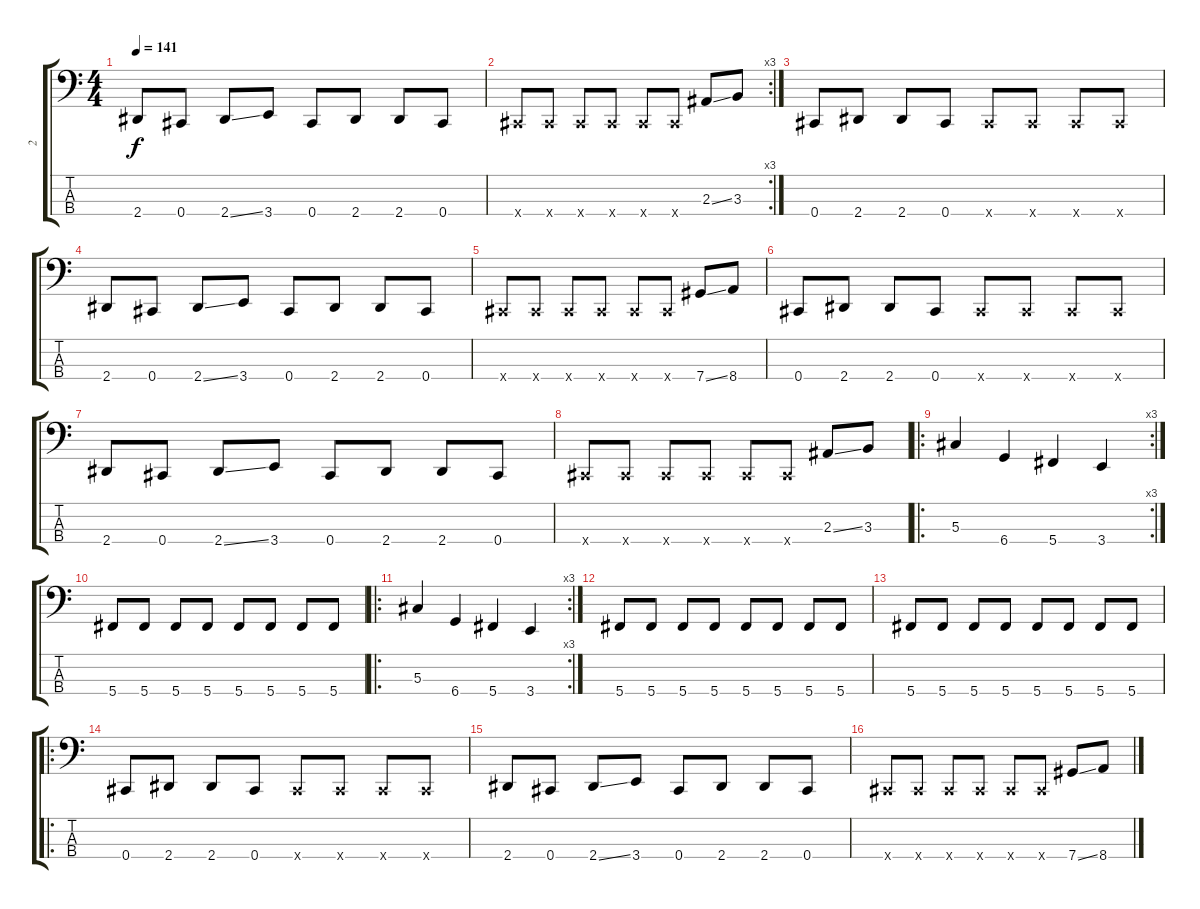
\track ("2" "2") {instrument electricbasspick}
\staff {score tabs}
\tuning (Gb2 Db2 Ab1 Db1) {hide}
\ts (4 4)
\tempo 141
\clef f4
\ks c
2.4.8{dy f} 0.4.8 2.4{ss}.8 3.4.8 0.4.8 2.4.8 2.4.8 0.4.8 |
\rc 3
0.4{x}.8 0.4{x}.8 0.4{x}.8 0.4{x}.8 0.4{x}.8 0.4{x}.8 2.3{ss}.8 3.3.8 |
0.4.8 2.4.8 2.4.8 0.4.8 0.4{x}.8 0.4{x}.8 0.4{x}.8 0.4{x}.8 |
2.4.8 0.4.8 2.4{ss}.8 3.4.8 0.4.8 2.4.8 2.4.8 0.4.8 |
0.4{x}.8 0.4{x}.8 0.4{x}.8 0.4{x}.8 0.4{x}.8 0.4{x}.8 7.4{ss}.8 8.4.8 |
0.4.8 2.4.8 2.4.8 0.4.8 0.4{x}.8 0.4{x}.8 0.4{x}.8 0.4{x}.8 |
2.4.8 0.4.8 2.4{ss}.8 3.4.8 0.4.8 2.4.8 2.4.8 0.4.8 |
0.4{x}.8 0.4{x}.8 0.4{x}.8 0.4{x}.8 0.4{x}.8 0.4{x}.8 2.3{ss}.8 3.3.8 |
\ro
\rc 3
5.3.4 6.4.4 5.4.4 3.4.4 |
5.4.8 5.4.8 5.4.8 5.4.8 5.4.8 5.4.8 5.4.8 5.4.8 |
\ro
\rc 3
5.3.4 6.4.4 5.4.4 3.4.4 |
5.4.8 5.4.8 5.4.8 5.4.8 5.4.8 5.4.8 5.4.8 5.4.8 |
5.4.8 5.4.8 5.4.8 5.4.8 5.4.8 5.4.8 5.4.8 5.4.8 |
\ro
0.4.8 2.4.8 2.4.8 0.4.8 0.4{x}.8 0.4{x}.8 0.4{x}.8 0.4{x}.8 |
2.4.8 0.4.8 2.4{ss}.8 3.4.8 0.4.8 2.4.8 2.4.8 0.4.8 |
0.4{x}.8 0.4{x}.8 0.4{x}.8 0.4{x}.8 0.4{x}.8 0.4{x}.8 7.4{ss}.8 8.4.8
